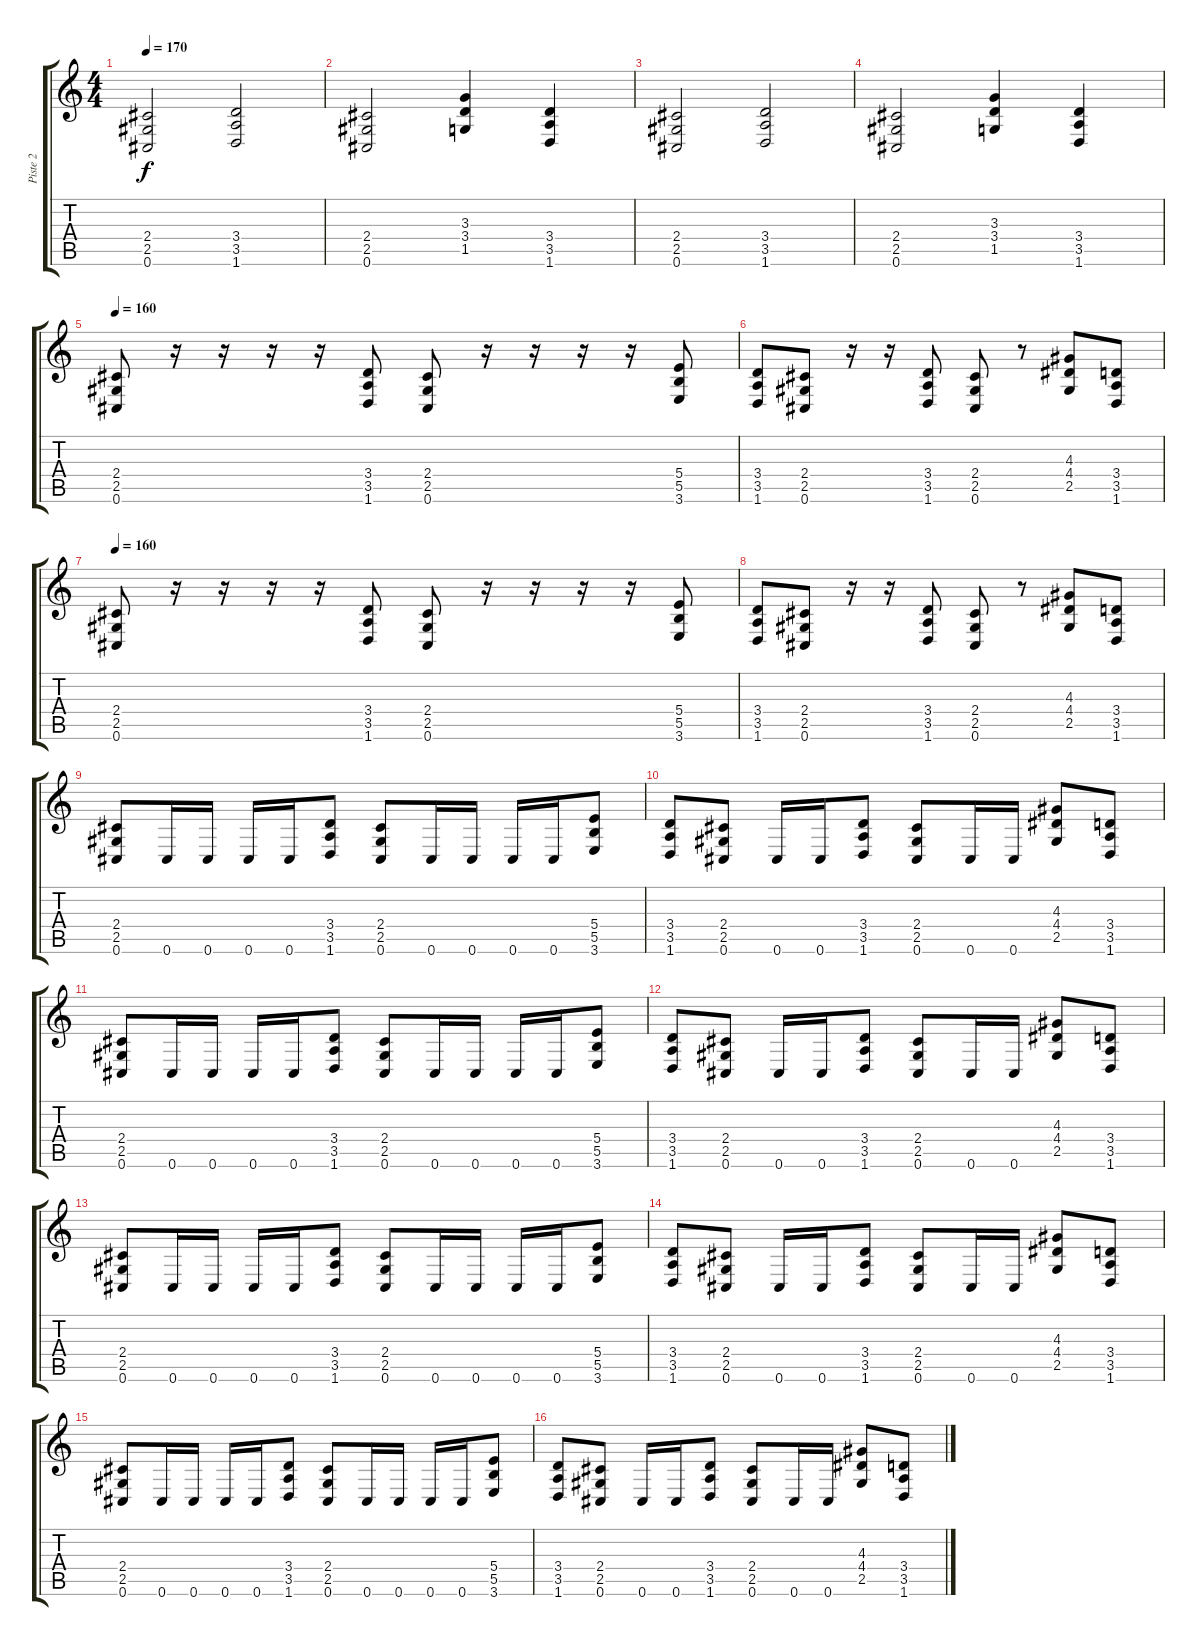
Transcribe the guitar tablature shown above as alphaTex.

\track ("Piste 2" "Piste 2") {instrument distortionguitar}
\staff {score tabs}
\tuning (Db4 Ab3 E3 B2 Gb2 Db2) {hide}
\ts (4 4)
\tempo 170
\clef g2
\ks c
(2.4 2.5 0.6).2{dy f} (3.4 3.5 1.6).2 |
(2.4 2.5 0.6).2 (3.3 3.4 1.5).4 (3.4 3.5 1.6).4 |
(2.4 2.5 0.6).2 (3.4 3.5 1.6).2 |
(2.4 2.5 0.6).2 (3.3 3.4 1.5).4 (3.4 3.5 1.6).4 |
\tempo 160
(2.4 2.5 0.6).8 r.16 r.16 r.16 r.16 (3.4 3.5 1.6).8 (2.4 2.5 0.6).8 r.16 r.16 r.16 r.16 (5.4 5.5 3.6).8 |
(3.4 3.5 1.6).8 (2.4 2.5 0.6).8 r.16 r.16 (3.4 3.5 1.6).8 (2.4 2.5 0.6).8 r.8 (4.3 4.4 2.5).8 (3.4 3.5 1.6).8 |
\tempo 160
(2.4 2.5 0.6).8 r.16 r.16 r.16 r.16 (3.4 3.5 1.6).8 (2.4 2.5 0.6).8 r.16 r.16 r.16 r.16 (5.4 5.5 3.6).8 |
(3.4 3.5 1.6).8 (2.4 2.5 0.6).8 r.16 r.16 (3.4 3.5 1.6).8 (2.4 2.5 0.6).8 r.8 (4.3 4.4 2.5).8 (3.4 3.5 1.6).8 |
(2.4 2.5 0.6).8 0.6.16 0.6.16 0.6.16 0.6.16 (3.4 3.5 1.6).8 (2.4 2.5 0.6).8 0.6.16 0.6.16 0.6.16 0.6.16 (5.4 5.5 3.6).8 |
(3.4 3.5 1.6).8 (2.4 2.5 0.6).8 0.6.16 0.6.16 (3.4 3.5 1.6).8 (2.4 2.5 0.6).8 0.6.16 0.6.16 (4.3 4.4 2.5).8 (3.4 3.5 1.6).8 |
(2.4 2.5 0.6).8 0.6.16 0.6.16 0.6.16 0.6.16 (3.4 3.5 1.6).8 (2.4 2.5 0.6).8 0.6.16 0.6.16 0.6.16 0.6.16 (5.4 5.5 3.6).8 |
(3.4 3.5 1.6).8 (2.4 2.5 0.6).8 0.6.16 0.6.16 (3.4 3.5 1.6).8 (2.4 2.5 0.6).8 0.6.16 0.6.16 (4.3 4.4 2.5).8 (3.4 3.5 1.6).8 |
(2.4 2.5 0.6).8 0.6.16 0.6.16 0.6.16 0.6.16 (3.4 3.5 1.6).8 (2.4 2.5 0.6).8 0.6.16 0.6.16 0.6.16 0.6.16 (5.4 5.5 3.6).8 |
(3.4 3.5 1.6).8 (2.4 2.5 0.6).8 0.6.16 0.6.16 (3.4 3.5 1.6).8 (2.4 2.5 0.6).8 0.6.16 0.6.16 (4.3 4.4 2.5).8 (3.4 3.5 1.6).8 |
(2.4 2.5 0.6).8 0.6.16 0.6.16 0.6.16 0.6.16 (3.4 3.5 1.6).8 (2.4 2.5 0.6).8 0.6.16 0.6.16 0.6.16 0.6.16 (5.4 5.5 3.6).8 |
(3.4 3.5 1.6).8 (2.4 2.5 0.6).8 0.6.16 0.6.16 (3.4 3.5 1.6).8 (2.4 2.5 0.6).8 0.6.16 0.6.16 (4.3 4.4 2.5).8 (3.4 3.5 1.6).8
